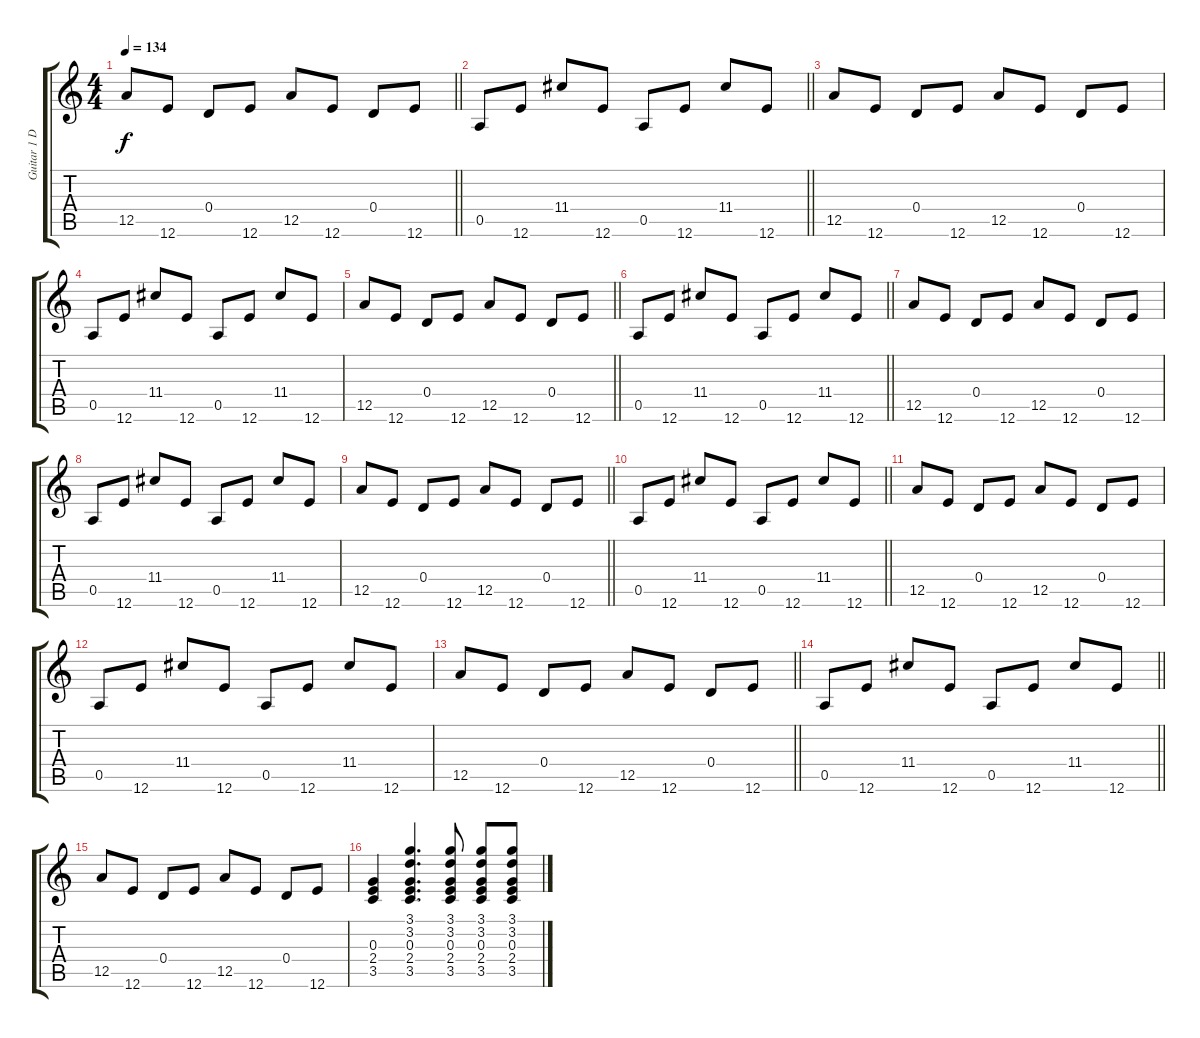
\track ("Guitar 1 Dave" "Guitar 1 D") {instrument electricguitarjazz}
\staff {score tabs}
\tuning (E4 B3 G3 D3 A2 E2) {hide}
\ts (4 4)
\tempo 134
\clef g2
\barLineRight lightlight
\ks c
12.5.8{dy f} 12.6.8 0.4.8 12.6.8 12.5.8 12.6.8 0.4.8 12.6.8 |
\barLineRight lightlight
0.5.8 12.6.8 11.4.8 12.6.8 0.5.8 12.6.8 11.4.8 12.6.8 |
12.5.8 12.6.8 0.4.8 12.6.8 12.5.8 12.6.8 0.4.8 12.6.8 |
0.5.8 12.6.8 11.4.8 12.6.8 0.5.8 12.6.8 11.4.8 12.6.8 |
\barLineRight lightlight
12.5.8 12.6.8 0.4.8 12.6.8 12.5.8 12.6.8 0.4.8 12.6.8 |
\barLineRight lightlight
0.5.8 12.6.8 11.4.8 12.6.8 0.5.8 12.6.8 11.4.8 12.6.8 |
12.5.8 12.6.8 0.4.8 12.6.8 12.5.8 12.6.8 0.4.8 12.6.8 |
0.5.8 12.6.8 11.4.8 12.6.8 0.5.8 12.6.8 11.4.8 12.6.8 |
\barLineRight lightlight
12.5.8 12.6.8 0.4.8 12.6.8 12.5.8 12.6.8 0.4.8 12.6.8 |
\barLineRight lightlight
0.5.8 12.6.8 11.4.8 12.6.8 0.5.8 12.6.8 11.4.8 12.6.8 |
12.5.8 12.6.8 0.4.8 12.6.8 12.5.8 12.6.8 0.4.8 12.6.8 |
0.5.8 12.6.8 11.4.8 12.6.8 0.5.8 12.6.8 11.4.8 12.6.8 |
\barLineRight lightlight
12.5.8 12.6.8 0.4.8 12.6.8 12.5.8 12.6.8 0.4.8 12.6.8 |
\barLineRight lightlight
0.5.8 12.6.8 11.4.8 12.6.8 0.5.8 12.6.8 11.4.8 12.6.8 |
12.5.8 12.6.8 0.4.8 12.6.8 12.5.8 12.6.8 0.4.8 12.6.8 |
(0.3 2.4 3.5).4 (3.1 3.2 0.3 2.4 3.5).4{d} (3.1 3.2 0.3 2.4 3.5).8 (3.1 3.2 0.3 2.4 3.5).8 (3.1 3.2 0.3 2.4 3.5).8
